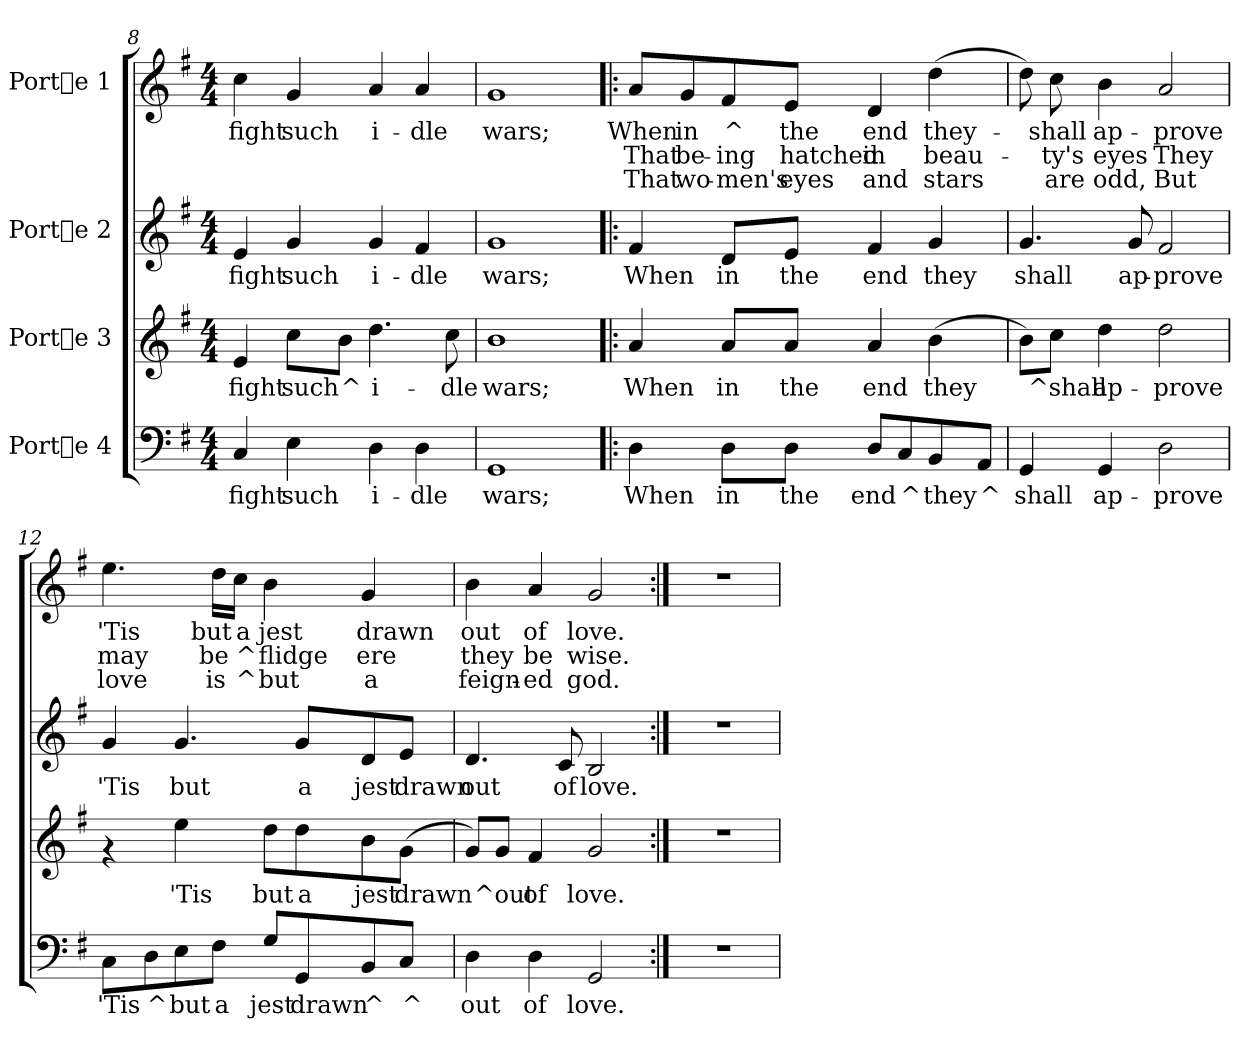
**kern	**text	**kern	**text	**kern	**text	**kern	**text	**text	**text
*part4	*part4	*part3	*part3	*part2	*part2	*part1	*part1	*part1	*part1
*staff4	*staff4	*staff3	*staff3	*staff2	*staff2	*staff1	*staff1	*staff1	*staff1
*I"Porte 4	*	*I"Porte 3	*	*I"Porte 2	*	*I"Porte 1	*	*	*
*clefF4	*	*clefG2	*	*clefG2	*	*clefG2	*	*	*
*k[f#]	*	*k[f#]	*	*k[f#]	*	*k[f#]	*	*	*
*G:	*	*G:	*	*G:	*	*G:	*	*	*
*M4/4	*	*M4/4	*	*M4/4	*	*M4/4	*	*	*
=8	=8	=8	=8	=8	=8	=8	=8	=8	=8
!	!LO:LY:b:cj	!	!LO:LY:b:cj	!	!LO:LY:b:cj	!	!LO:LY:b:cj	!	!
4C/	fight	4e/	fight	4e/	fight	4cc\	fight	.	.
!	!LO:LY:b:cj	!	!LO:LY:b:cj	!	!LO:LY:b:cj	!	!LO:LY:b:cj	!	!
4E\	such	8cc\L	such	4g/	such	4g/	such	.	.
!	!	!	!LO:LY:b:cj	!	!	!	!	!	!
.	.	8b\J	^	.	.	.	.	.	.
!	!LO:LY:b:cj	!	!LO:LY:b:cj	!	!LO:LY:b:cj	!	!LO:LY:b:cj	!	!
4D\	i-	4.dd\	i-	4g/	i-	4a/	i-	.	.
!	!LO:LY:b:cj	!	!	!	!LO:LY:b:cj	!	!LO:LY:b:cj	!	!
4D\	-dle	.	.	4f#/	-dle	4a/	-dle	.	.
!	!	!	!LO:LY:b:cj	!	!	!	!	!	!
.	.	8cc\	-dle	.	.	.	.	.	.
!!LO:LB:g=z
=9	=9	=9	=9	=9	=9	=9	=9	=9	=9
!	!LO:LY:b:cj	!	!LO:LY:b:cj	!	!LO:LY:b:cj	!	!LO:LY:b:cj	!	!
1GG	wars;	1b	wars;	1g	wars;	1g	wars;	.	.
=10!|:	=10!|:	=10!|:	=10!|:	=10!|:	=10!|:	=10!|:	=10!|:	=10!|:	=10!|:
!	!LO:LY:b:cj	!	!LO:LY:b:cj	!	!LO:LY:b:cj	!	!LO:LY:b:cj	!LO:LY:b:cj	!LO:LY:b:cj
4D\	When	4a/	When	4f#/	When	8a/L	When	That	That
!	!	!	!	!	!	!	!LO:LY:b:cj	!LO:LY:b:cj	!LO:LY:b:cj
.	.	.	.	.	.	8g/	in	be-	-wo-
!	!LO:LY:b:cj	!	!LO:LY:b:cj	!	!LO:LY:b:cj	!	!LO:LY:b:cj	!LO:LY:b:cj	!LO:LY:b:cj
8D\L	in	8a/L	in	8d/L	in	8f#/	-^	ing	men's
!	!LO:LY:b:cj	!	!LO:LY:b:cj	!	!LO:LY:b:cj	!	!LO:LY:b:cj	!LO:LY:b:cj	!LO:LY:b:cj
8D\J	the	8a/J	the	8e/J	the	8e/J	the	hatched	eyes
!	!LO:LY:b:cj	!	!LO:LY:b:cj	!	!LO:LY:b:cj	!	!LO:LY:b:cj	!LO:LY:b:cj	!LO:LY:b:cj
8D/L	end	4a/	end	4f#/	end	4d/	end	in	and
!	!LO:LY:b:cj	!	!	!	!	!	!	!	!
8C/	^	.	.	.	.	.	.	.	.
!	!LO:LY:b:cj	!	!LO:LY:b:cj	!	!LO:LY:b:cj	!	!LO:LY:b:cj	!LO:LY:b:cj	!LO:LY:b:cj
8BB/	they	(>4b\	they	4g/	they	(>4dd\	they-	-beau-	-stars
!	!LO:LY:b:cj	!	!	!	!	!	!	!	!
8AA/J	^	.	.	.	.	.	.	.	.
=11	=11	=11	=11	=11	=11	=11	=11	=11	=11
!	!LO:LY:b:cj	!	!LO:LY:b:cj	!	!LO:LY:b:cj	!	!LO:LY:b:cj	!LO:LY:b:cj	!LO:LY:b:cj
4GG/	shall	8b\L)	.	4.g/	shall	8dd\)	.	.	.
!	!	!	!LO:LY:b:cj	!	!	!	!LO:LY:b:cj	!LO:LY:b:cj	!LO:LY:b:cj
.	.	8cc\J	^shall	.	.	8cc\	shall	ty's	are
!	!LO:LY:b:cj	!	!LO:LY:b:cj	!	!	!	!LO:LY:b:cj	!LO:LY:b:cj	!LO:LY:b:cj
4GG/	ap-	4dd\	ap-	.	.	4b\	ap-	-eyes	odd,
!	!	!	!	!	!LO:LY:b:cj	!	!	!	!
.	.	.	.	8g/	ap-	.	.	.	.
!	!LO:LY:b:cj	!	!LO:LY:b:cj	!	!LO:LY:b:cj	!	!LO:LY:b:cj	!LO:LY:b:cj	!LO:LY:b:cj
2D\	-prove	2dd\	-prove	2f#/	-prove	2a/	prove	They	But
=12	=12	=12	=12	=12	=12	=12	=12	=12	=12
!	!LO:LY:b:cj	!	!	!	!LO:LY:b:cj	!	!LO:LY:b:cj	!LO:LY:b:cj	!LO:LY:b:cj
8C\L	'Tis	4rf	.	4g/	'Tis	4.ee\	'Tis	may	love
!	!LO:LY:b:cj	!	!	!	!	!	!	!	!
8D\	^	.	.	.	.	.	.	.	.
!	!LO:LY:b:cj	!	!LO:LY:b:cj	!	!LO:LY:b:cj	!	!	!	!
8E\	but	4ee\	'Tis	4.g/	but	.	.	.	.
!	!LO:LY:b:cj	!	!	!	!	!	!LO:LY:b:cj	!LO:LY:b:cj	!LO:LY:b:cj
8F#\J	a	.	.	.	.	16dd\L	but	be	is
!	!	!	!	!	!	!	!LO:LY:b:cj	!LO:LY:b:cj	!LO:LY:b:cj
.	.	.	.	.	.	16cc\J	a	^	^
!	!LO:LY:b:cj	!	!LO:LY:b:cj	!	!	!	!LO:LY:b:cj	!LO:LY:b:cj	!LO:LY:b:cj
8G/L	jest	8dd\L	but	.	.	4b\	jest	flidge	but
!	!LO:LY:b:cj	!	!LO:LY:b:cj	!	!LO:LY:b:cj	!	!	!	!
8GG/	drawn	8dd\	a	8g/L	a	.	.	.	.
!	!LO:LY:b:cj	!	!LO:LY:b:cj	!	!LO:LY:b:cj	!	!LO:LY:b:cj	!LO:LY:b:cj	!LO:LY:b:cj
8BB/	^	8b\	jest	8d/	jest	4g/	drawn	ere	a
!	!LO:LY:b:cj	!	!LO:LY:b:cj	!	!LO:LY:b:cj	!	!	!	!
8C/J	^	(>8g\J	drawn	8e/J	drawn	.	.	.	.
!!LO:PB:g=z
=13	=13	=13	=13	=13	=13	=13	=13	=13	=13
!	!LO:LY:b:cj	!	!LO:LY:b:cj	!	!LO:LY:b:cj	!	!LO:LY:b:cj	!LO:LY:b:cj	!LO:LY:b:cj
4D\	out	8g/L)	.	4.d/	out	4b\	out	they	feign-
!	!	!	!LO:LY:b:cj	!	!	!	!	!	!
.	.	8g/J	^out	.	.	.	.	.	.
!	!LO:LY:b:cj	!	!LO:LY:b:cj	!	!	!	!LO:LY:b:cj	!LO:LY:b:cj	!LO:LY:b:cj
4D\	of	4f#/	of	.	.	4a/	-of	be	ed
!	!	!	!	!	!LO:LY:b:cj	!	!	!	!
.	.	.	.	8c/	of	.	.	.	.
!	!LO:LY:b:cj	!	!LO:LY:b:cj	!	!LO:LY:b:cj	!	!LO:LY:b:cj	!LO:LY:b:cj	!LO:LY:b:cj
2GG/	love.	2g/	love.	2B/	love.	2g/	love.	wise.	god.
=14:|!	=14:|!	=14:|!	=14:|!	=14:|!	=14:|!	=14:|!	=14:|!	=14:|!	=14:|!
1r	.	1r	.	1r	.	1r	.	.	.
=	=	=	=	=	=	=	=	=	=
*-	*-	*-	*-	*-	*-	*-	*-	*-	*-
